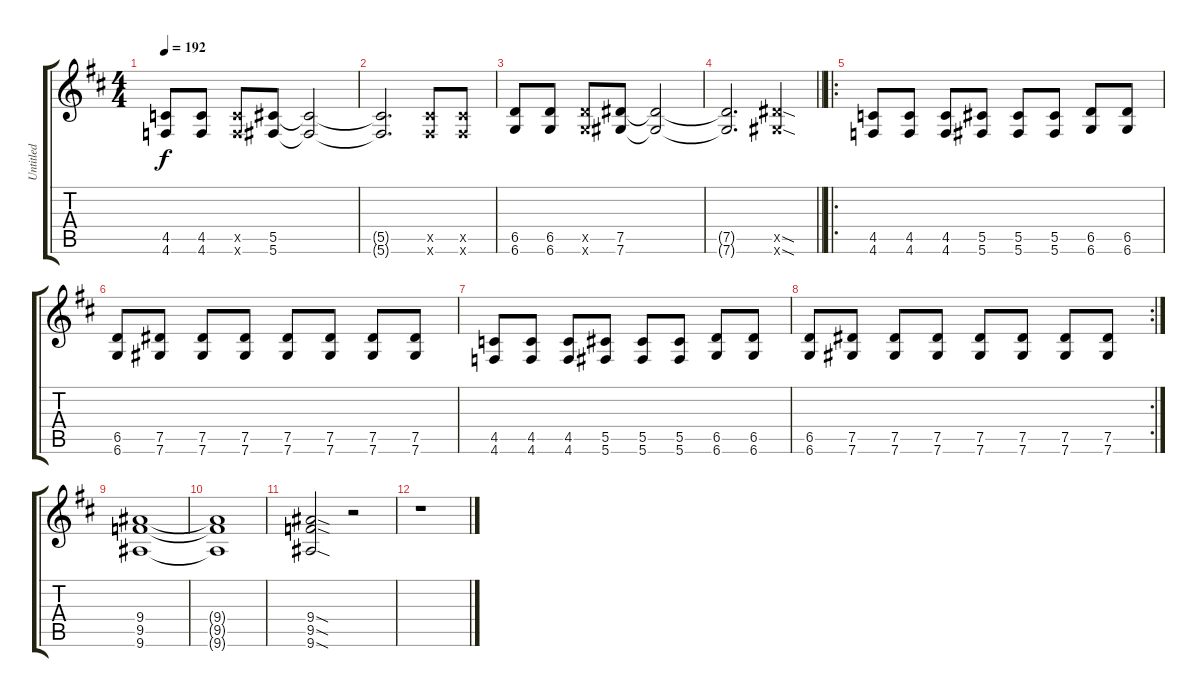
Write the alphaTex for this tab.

\track ("Untitled" "Untitled") {instrument distortionguitar}
\staff {score tabs}
\tuning (Eb4 Bb3 Gb3 Db3 Ab2 Db2) {hide}
\ts (4 4)
\tempo 192
\clef g2
\ks d
(4.5 4.6).8{dy f} (4.5 4.6).8 (4.5{x} 4.6{x}).8 (5.5 5.6).8 (5.5{t} 5.6{t}).2 |
(5.5{t} 5.6{t}).2{d} (5.5{x} 5.6{x}).8 (5.5{x} 5.6{x}).8 |
(6.5 6.6).8 (6.5 6.6).8 (6.5{x} 6.6{x}).8 (7.5 7.6).8 (7.5{t} 7.6{t}).2 |
\barLineRight lightlight
(7.5{t} 7.6{t}).2{d} (7.5{sod x} 7.6{sod x}).4 |
\ro
(4.5 4.6).8 (4.5 4.6).8 (4.5 4.6).8 (5.5 5.6).8 (5.5 5.6).8 (5.5 5.6).8 (6.5 6.6).8 (6.5 6.6).8 |
(6.5 6.6).8 (7.5 7.6).8 (7.5 7.6).8 (7.5 7.6).8 (7.5 7.6).8 (7.5 7.6).8 (7.5 7.6).8 (7.5 7.6).8 |
(4.5 4.6).8 (4.5 4.6).8 (4.5 4.6).8 (5.5 5.6).8 (5.5 5.6).8 (5.5 5.6).8 (6.5 6.6).8 (6.5 6.6).8 |
\rc 2
(6.5 6.6).8 (7.5 7.6).8 (7.5 7.6).8 (7.5 7.6).8 (7.5 7.6).8 (7.5 7.6).8 (7.5 7.6).8 (7.5 7.6).8 |
(9.4 9.5 9.6).1 |
(9.4{t} 9.5{t} 9.6{t}).1 |
(9.4{sod} 9.5{sod} 9.6{sod}).2 r.2 |
r.1
